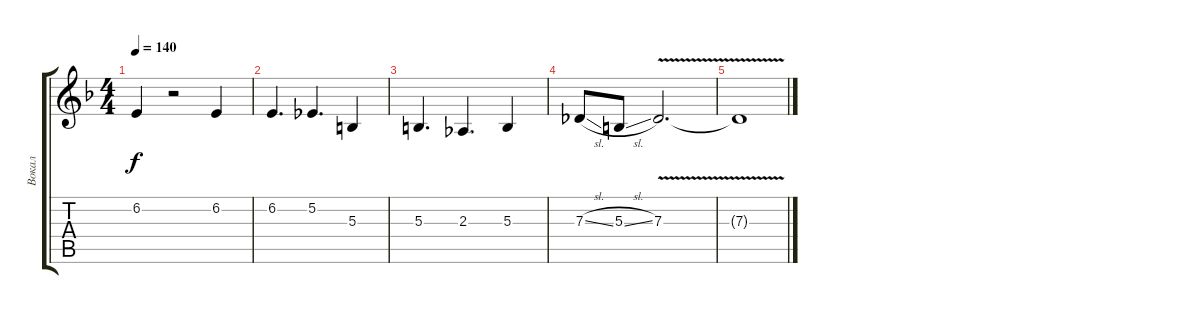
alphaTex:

\track ("Вокал" "Вокал") {instrument trumpet}
\staff {score tabs}
\tuning (Eb4 Bb3 Gb3 Db3 Ab2 Eb2) {hide}
\ts (4 4)
\tempo 140
\clef g2
\ks dminor
6.2{t}.4{dy f} r.2 6.2.4 |
6.2.4{d} 5.2.4{d} 5.3.4 |
5.3.4{d} 2.3.4{d} 5.3.4 |
7.3{sl}.8 5.3{sl}.8 7.3{v}.2{d} |
7.3{t}.1
